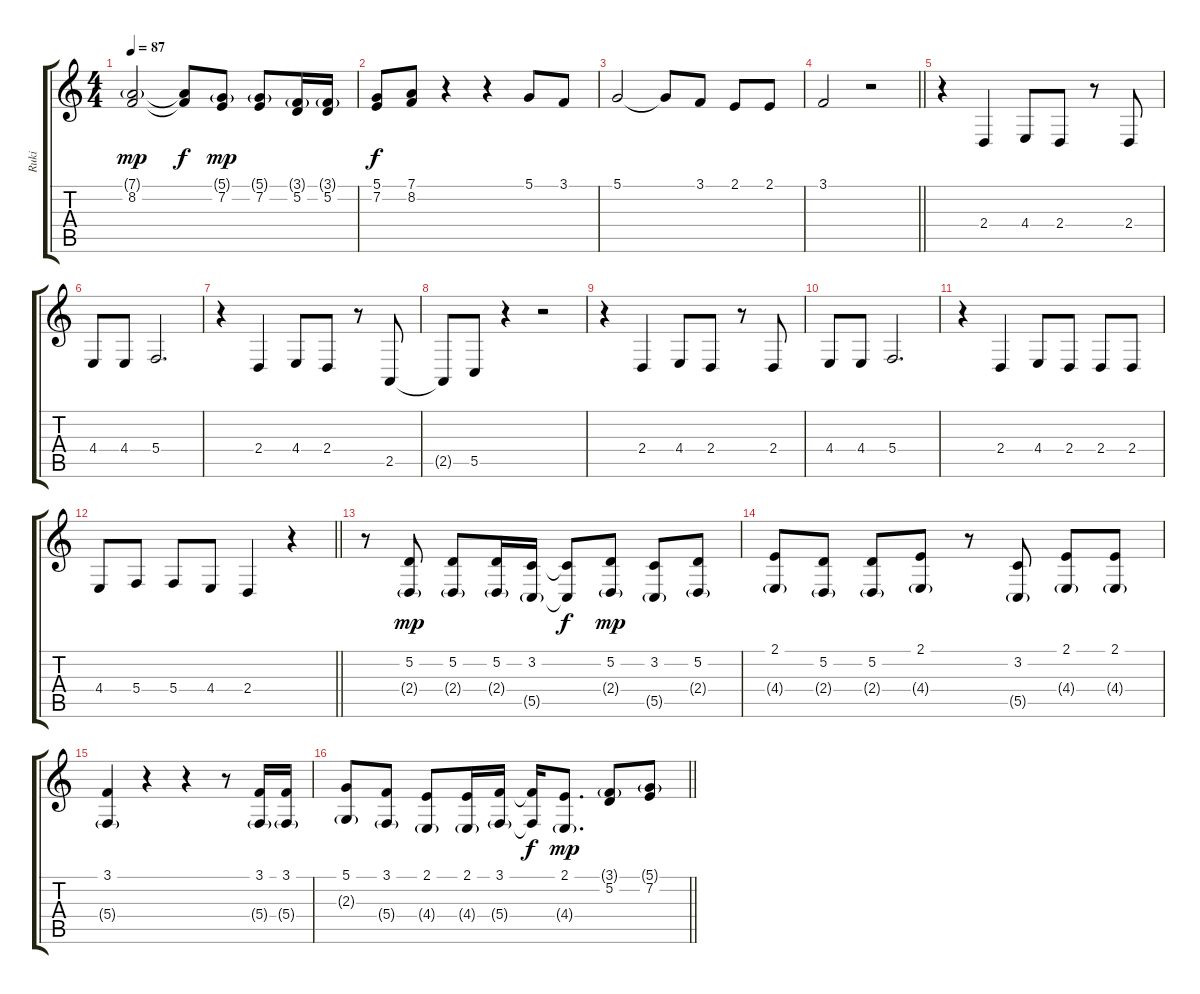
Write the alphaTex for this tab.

\track ("Ruki" "Ruki") {instrument lead6voice}
\staff {score tabs}
\tuning (D4 A3 F3 C3 G2 D2) {hide}
\ts (4 4)
\tempo 87
\clef g2
\ks c
(7.1{g} 8.2).2{dy mp} (7.1{t} 8.2{t}).8{dy f} (5.1{g} 7.2).8{dy mp} (5.1{g} 7.2).8 (3.1{g} 5.2).16 (3.1{g} 5.2).16 |
(5.1 7.2).8{dy f} (7.1 8.2).8 r.4 r.4 5.1.8 3.1.8 |
5.1.2 5.1{t}.8 3.1.8 2.1.8 2.1.8 |
\barLineRight lightlight
3.1.2 r.2 |
r.4{volume 14} 2.4.4 4.4.8 2.4.8 r.8 2.4.8 |
4.4.8 4.4.8 5.4.2{d} |
r.4 2.4.4 4.4.8 2.4.8 r.8 2.5.8 |
2.5{t}.8 5.5.8 r.4 r.2 |
r.4 2.4.4 4.4.8 2.4.8 r.8 2.4.8 |
4.4.8 4.4.8 5.4.2{d} |
r.4 2.4.4 4.4.8 2.4.8 2.4.8 2.4.8 |
\barLineRight lightlight
4.4.8 5.4.8 5.4.8 4.4.8 2.4.4 r.4 |
r.8 (5.2 2.4{g}).8{dy mp} (5.2 2.4{g}).8 (5.2 2.4{g}).16 (3.2 5.5{g}).16 (3.2{t} 5.5{t}).8{dy f} (5.2 2.4{g}).8{dy mp} (3.2 5.5{g}).8 (5.2 2.4{g}).8 |
(2.1 4.4{g}).8 (5.2 2.4{g}).8 (5.2 2.4{g}).8 (2.1 4.4{g}).8 r.8 (3.2 5.5{g}).8 (2.1 4.4{g}).8 (2.1 4.4{g}).8 |
(3.1 5.4{g}).4 r.4 r.4 r.8 (3.1 5.4{g}).16 (3.1 5.4{g}).16 |
\barLineRight lightlight
(5.1 2.3{g}).8 (3.1 5.4{g}).8 (2.1 4.4{g}).8 (2.1 4.4{g}).16 (3.1 5.4{g}).16 (3.1{t} 5.4{t}).16{dy f} (2.1 4.4{g}).8{d dy mp} (3.1{g} 5.2).8{volume 16} (5.1{g} 7.2).8
